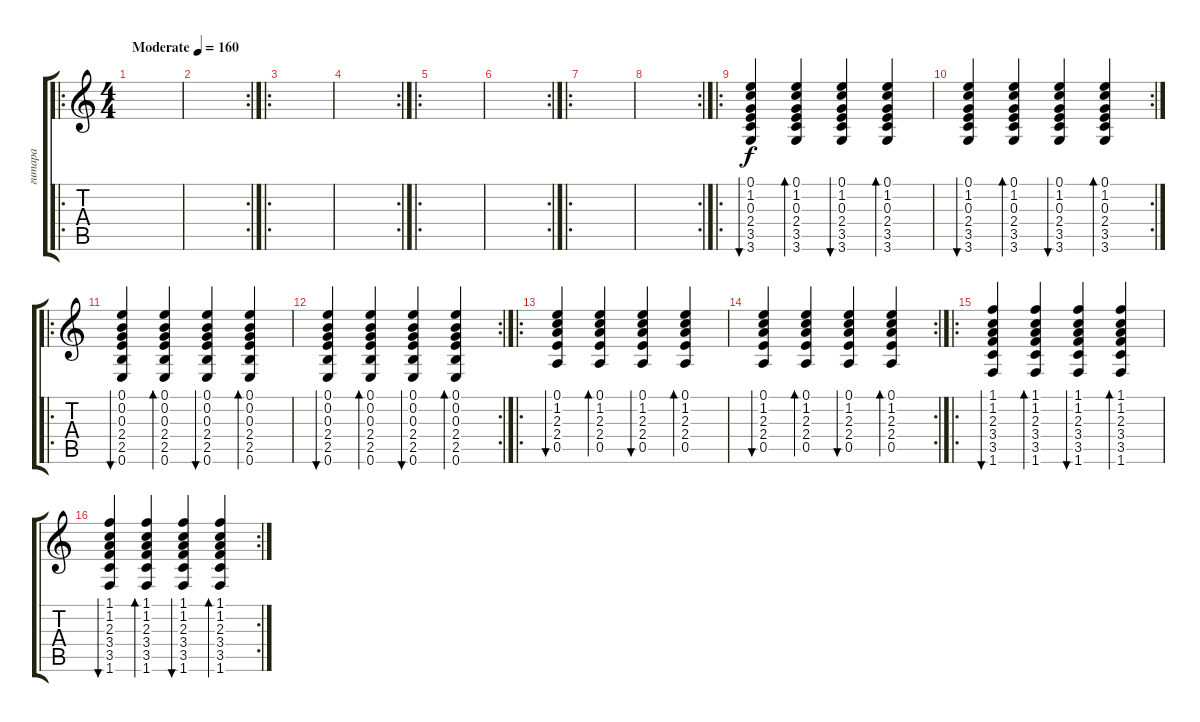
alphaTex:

\track ("гитара" "гитара") {instrument electricguitarjazz}
\staff {score tabs}
\tuning (E4 B3 G3 D3 A2 E2) {hide}
\ro
\ts (4 4)
\tempo (160 "Moderate")
\clef g2
\ks c
|
\rc 2
|
\ro
|
\rc 2
|
\ro
|
\rc 2
|
\ro
|
\rc 2
|
\ro
(0.1 1.2 0.3 2.4 3.5 3.6).4{bu 60} (0.1 1.2 0.3 2.4 3.5 3.6).4{bd 60} (0.1 1.2 0.3 2.4 3.5 3.6).4{bu 60} (0.1 1.2 0.3 2.4 3.5 3.6).4{bd 60} |
\rc 2
(0.1 1.2 0.3 2.4 3.5 3.6).4{bu 60} (0.1 1.2 0.3 2.4 3.5 3.6).4{bd 60} (0.1 1.2 0.3 2.4 3.5 3.6).4{bu 60} (0.1 1.2 0.3 2.4 3.5 3.6).4{bd 60} |
\ro
(0.1 0.2 0.3 2.4 2.5 0.6).4{bu 60} (0.1 0.2 0.3 2.4 2.5 0.6).4{bd 60} (0.1 0.2 0.3 2.4 2.5 0.6).4{bu 60} (0.1 0.2 0.3 2.4 2.5 0.6).4{bd 60} |
\rc 2
(0.1 0.2 0.3 2.4 2.5 0.6).4{bu 60} (0.1 0.2 0.3 2.4 2.5 0.6).4{bd 60} (0.1 0.2 0.3 2.4 2.5 0.6).4{bu 60} (0.1 0.2 0.3 2.4 2.5 0.6).4{bd 60} |
\ro
(0.1 1.2 2.3 2.4 0.5).4{bu 60} (0.1 1.2 2.3 2.4 0.5).4{bd 60} (0.1 1.2 2.3 2.4 0.5).4{bu 60} (0.1 1.2 2.3 2.4 0.5).4{bd 60} |
\rc 2
(0.1 1.2 2.3 2.4 0.5).4{bu 60} (0.1 1.2 2.3 2.4 0.5).4{bd 60} (0.1 1.2 2.3 2.4 0.5).4{bu 60} (0.1 1.2 2.3 2.4 0.5).4{bd 60} |
\ro
(1.1 1.2 2.3 3.4 3.5 1.6).4{bu 60} (1.1 1.2 2.3 3.4 3.5 1.6).4{bd 60} (1.1 1.2 2.3 3.4 3.5 1.6).4{bu 60} (1.1 1.2 2.3 3.4 3.5 1.6).4{bd 60} |
\rc 2
(1.1 1.2 2.3 3.4 3.5 1.6).4{bu 60} (1.1 1.2 2.3 3.4 3.5 1.6).4{bd 60} (1.1 1.2 2.3 3.4 3.5 1.6).4{bu 60} (1.1 1.2 2.3 3.4 3.5 1.6).4{bd 60}
